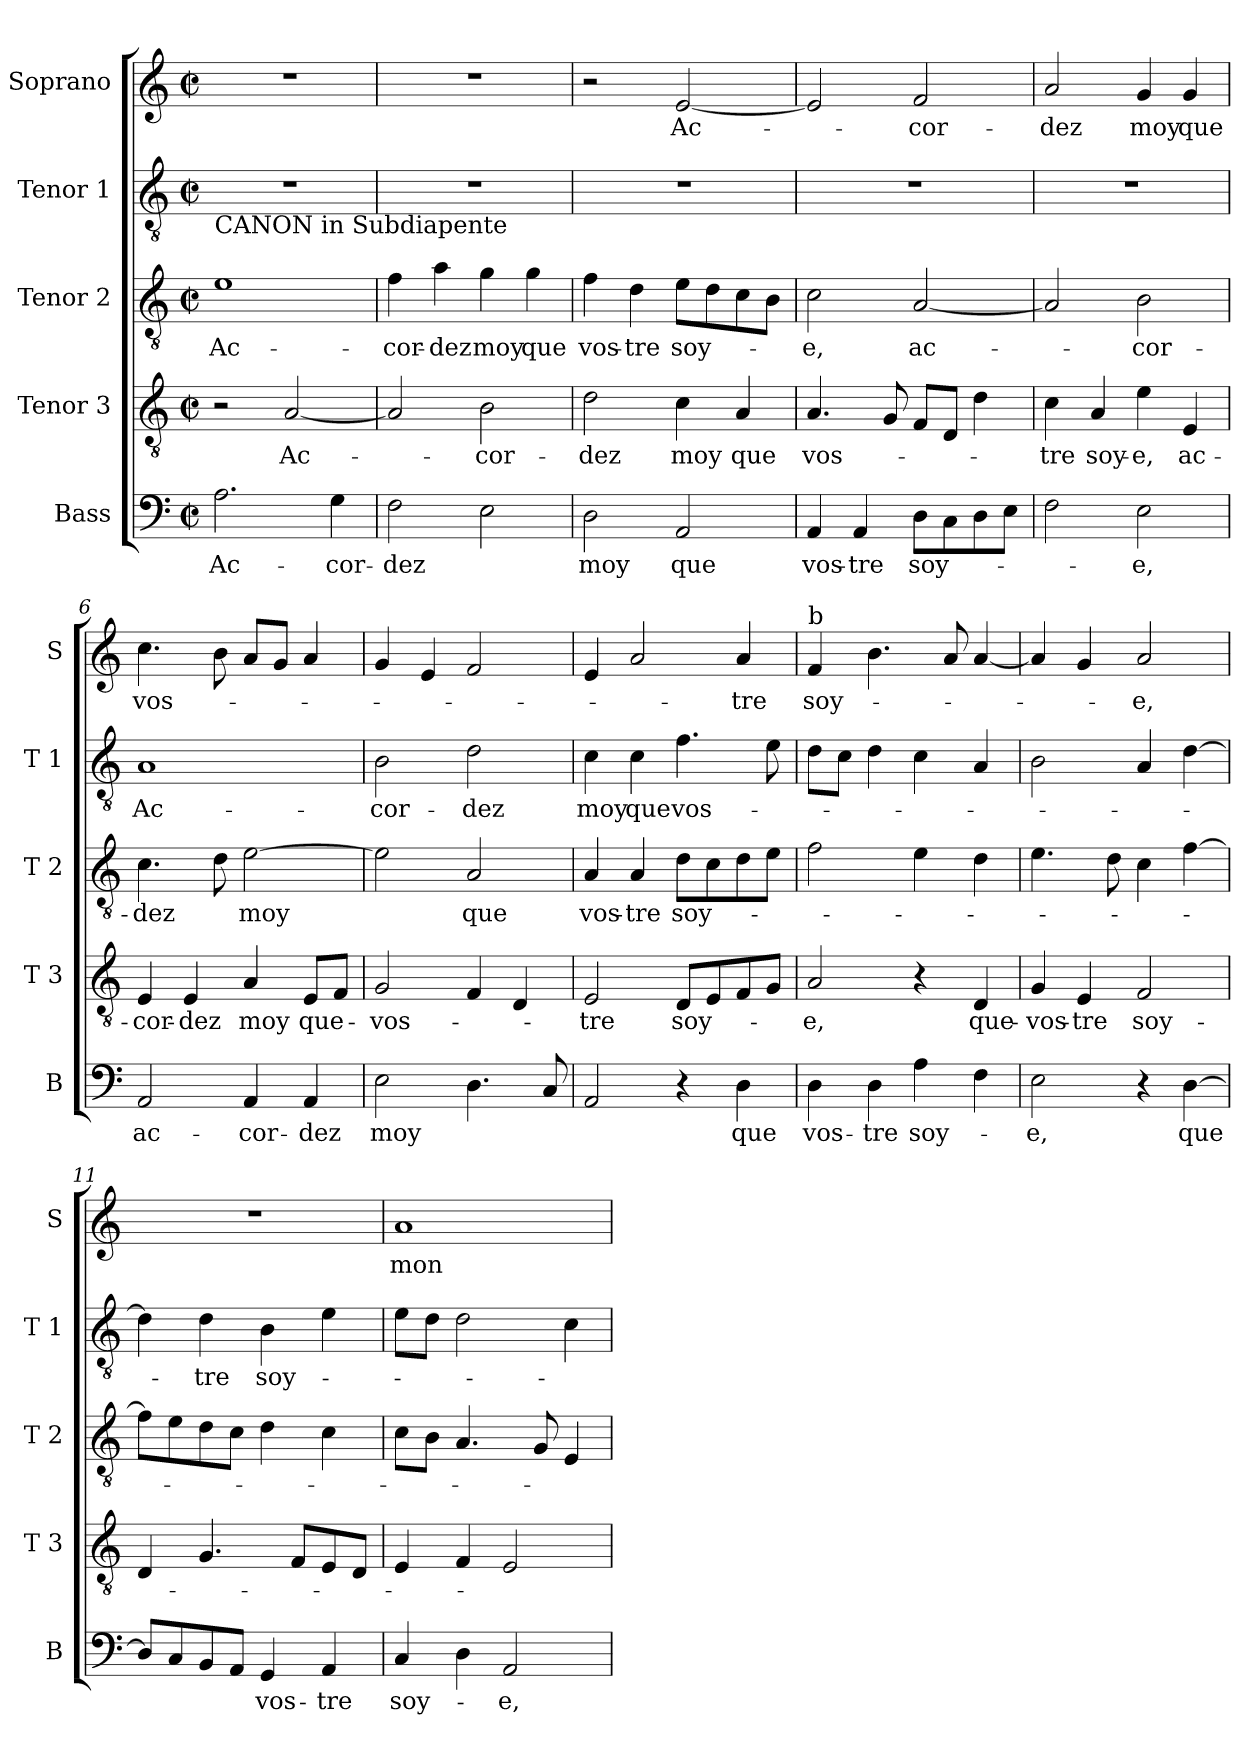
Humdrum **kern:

**kern	**text	**kern	**text	**kern	**text	**kern	**text	**kern	**text
*part5	*part5	*part4	*part4	*part3	*part3	*part2	*part2	*part1	*part1
*staff5	*staff5	*staff4	*staff4	*staff3	*staff3	*staff2	*staff2	*staff1	*staff1
*I"Bass	*	*I"Tenor 3	*	*I"Tenor 2	*	*I"Tenor 1	*	*I"Soprano	*
*I'B	*	*I'T 3	*	*I'T 2	*	*I'T 1	*	*I'S	*
*clefF4	*	*clefGv2	*	*clefGv2	*	*clefGv2	*	*clefG2	*
*k[]	*	*k[]	*	*k[]	*	*k[]	*	*k[]	*
*C:	*	*C:	*	*C:	*	*C:	*	*C:	*
*M2/2	*	*M2/2	*	*M2/2	*	*M2/2	*	*M2/2	*
*met(c|)	*	*met(c|)	*	*met(c|)	*	*met(c|)	*	*met(c|)	*
=1	=1	=1	=1	=1	=1	=1	=1	=1	=1
!	!	!	!	!	!	!LO:TX:b:t=CANON in Subdiapente	!	!	!
2.A\	Ac-	2r	.	1e	Ac-	1r	.	1r	.
.	.	[2A/	Ac-	.	.	.	.	.	.
4G\	-cor-	.	.	.	.	.	.	.	.
=2	=2	=2	=2	=2	=2	=2	=2	=2	=2
2F\	-dez	2A/]	.	4f\	-cor-	1r	.	1r	.
.	.	.	.	4a\	-dez	.	.	.	.
2E\	.	2B\	-cor-	4g\	moy	.	.	.	.
.	.	.	.	4g\	que	.	.	.	.
=3	=3	=3	=3	=3	=3	=3	=3	=3	=3
2D\	moy	2d\	-dez	4f\	vos-	1r	.	2r	.
.	.	.	.	4d\	-tre	.	.	.	.
2AA/	que	4c\	moy	8e\L	soy-	.	.	[2e/	Ac-
.	.	.	.	8d\	.	.	.	.	.
.	.	4A/	que	8c\	.	.	.	.	.
.	.	.	.	8B\J	.	.	.	.	.
=4	=4	=4	=4	=4	=4	=4	=4	=4	=4
4AA/	vos-	4.A/	vos-	2c\	-e,	1r	.	2e/]	.
4AA/	-tre	.	.	.	.	.	.	.	.
.	.	8G/	.	.	.	.	.	.	.
8D\L	soy-	8F/L	.	[2A/	ac-	.	.	2f/	-cor-
8C\	.	8D/J	.	.	.	.	.	.	.
8D\	.	4d\	.	.	.	.	.	.	.
8E\J	.	.	.	.	.	.	.	.	.
=5	=5	=5	=5	=5	=5	=5	=5	=5	=5
2F\	.	4c\	-tre	2A/]	.	1r	.	2a/	-dez
.	.	4A/	soy-	.	.	.	.	.	.
2E\	-e,	4e\	-e,	2B\	-cor-	.	.	4g/	moy
.	.	4E/	ac-	.	.	.	.	4g/	que
!!LO:LB:g=z
=6	=6	=6	=6	=6	=6	=6	=6	=6	=6
2AA/	ac-	4E/	-cor-	4.c\	-dez	1A	Ac-	4.cc\	vos-
.	.	4E/	-dez	.	.	.	.	.	.
.	.	.	.	8d\	.	.	.	8b\	.
4AA/	-cor-	4A/	moy	[2e\	moy	.	.	8a/L	.
.	.	.	.	.	.	.	.	8g/J	.
4AA/	-dez	8E/L	que-	.	.	.	.	4a/	.
.	.	8F/J	.	.	.	.	.	.	.
=7	=7	=7	=7	=7	=7	=7	=7	=7	=7
2E\	moy	2G/	-vos-	2e\]	.	2B\	-cor-	4g/	.
.	.	.	.	.	.	.	.	4e/	.
4.D\	.	4F/	.	2A/	que	2d\	-dez	2f/	.
.	.	4D/	.	.	.	.	.	.	.
8C/	.	.	.	.	.	.	.	.	.
=8	=8	=8	=8	=8	=8	=8	=8	=8	=8
2AA/	.	2E/	-tre	4A/	vos-	4c\	moy	4e/	.
.	.	.	.	4A/	-tre	4c\	que	2a/	.
4r	.	8D/L	soy-	8d\L	soy-	4.f\	vos-	.	.
.	.	8E/	.	8c\	.	.	.	.	.
4D\	que	8F/	.	8d\	.	.	.	4a/	-tre
.	.	8G/J	.	8e\J	.	8e\	.	.	.
=9	=9	=9	=9	=9	=9	=9	=9	=9	=9
!	!	!	!	!	!	!	!	!LO:TX:a:t=b	!
4D\	vos-	2A/	-e,	2f\	.	8d\L	.	4f/	soy-
.	.	.	.	.	.	8c\J	.	.	.
4D\	-tre	.	.	.	.	4d\	.	4.b\	.
4A\	soy-	4r	.	4e\	.	4c\	.	.	.
.	.	.	.	.	.	.	.	8a/	.
4F\	.	4D/	que-	4d\	.	4A/	.	[4a/	.
=10	=10	=10	=10	=10	=10	=10	=10	=10	=10
2E\	-e,	4G/	-vos-	4.e\	.	2B\	.	4a/]	.
.	.	4E/	-tre	.	.	.	.	4g/	.
.	.	.	.	8d\	.	.	.	.	.
4r	.	2F/	soy-	4c\	.	4A/	.	2a/	-e,
[4D\	que	.	.	[4f\	.	[4d\	.	.	.
=11	=11	=11	=11	=11	=11	=11	=11	=11	=11
8D/L]	.	4D/	.	8f\L]	.	4d\]	.	1r	.
8C/	.	.	.	8e\	.	.	.	.	.
8BB/	.	4.G/	.	8d\	.	4d\	-tre	.	.
8AA/J	.	.	.	8c\J	.	.	.	.	.
4GG/	vos-	.	.	4d\	.	4B\	soy-	.	.
.	.	8F/L	.	.	.	.	.	.	.
4AA/	-tre	8E/	.	4c\	.	4e\	.	.	.
.	.	8D/J	.	.	.	.	.	.	.
!!LO:PB:g=z
=12	=12	=12	=12	=12	=12	=12	=12	=12	=12
4C/	soy-	4E/	.	8c\L	.	8e\L	.	1a	mon
.	.	.	.	8B\J	.	8d\J	.	.	.
4D\	.	4F/	.	4.A/	.	2d\	.	.	.
2AA/	-e,	2E/	.	.	.	.	.	.	.
.	.	.	.	8G/	.	.	.	.	.
.	.	.	.	4E/	.	4c\	.	.	.
=	=	=	=	=	=	=	=	=	=
*-	*-	*-	*-	*-	*-	*-	*-	*-	*-
